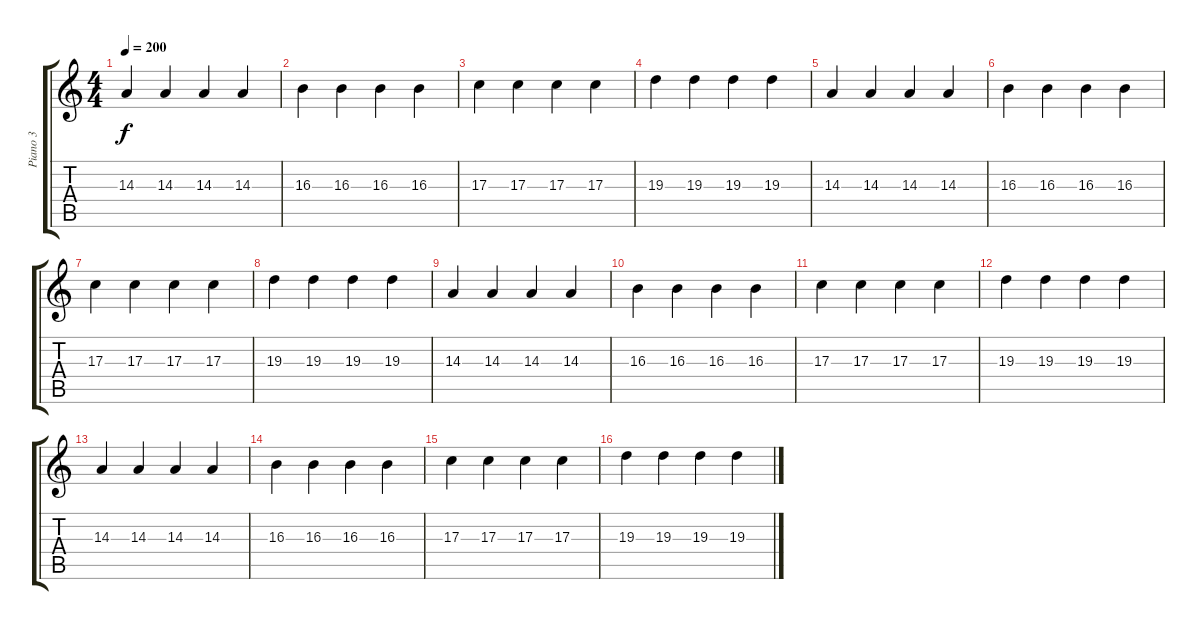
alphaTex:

\track ("Piano 3" "Piano 3") {instrument acousticgrandpiano}
\staff {score tabs}
\tuning (E4 B3 G3 D3 A2 E2) {hide}
\ts (4 4)
\tempo 200
\clef g2
\ks c
14.3.4{dy f} 14.3.4 14.3.4 14.3.4 |
16.3.4 16.3.4 16.3.4 16.3.4 |
17.3.4 17.3.4 17.3.4 17.3.4 |
19.3.4 19.3.4 19.3.4 19.3.4 |
14.3.4 14.3.4 14.3.4 14.3.4 |
16.3.4 16.3.4 16.3.4 16.3.4 |
17.3.4 17.3.4 17.3.4 17.3.4 |
19.3.4 19.3.4 19.3.4 19.3.4 |
14.3.4 14.3.4 14.3.4 14.3.4 |
16.3.4 16.3.4 16.3.4 16.3.4 |
17.3.4 17.3.4 17.3.4 17.3.4 |
19.3.4 19.3.4 19.3.4 19.3.4 |
14.3.4 14.3.4 14.3.4 14.3.4 |
16.3.4 16.3.4 16.3.4 16.3.4 |
17.3.4 17.3.4 17.3.4 17.3.4 |
19.3.4 19.3.4 19.3.4 19.3.4
